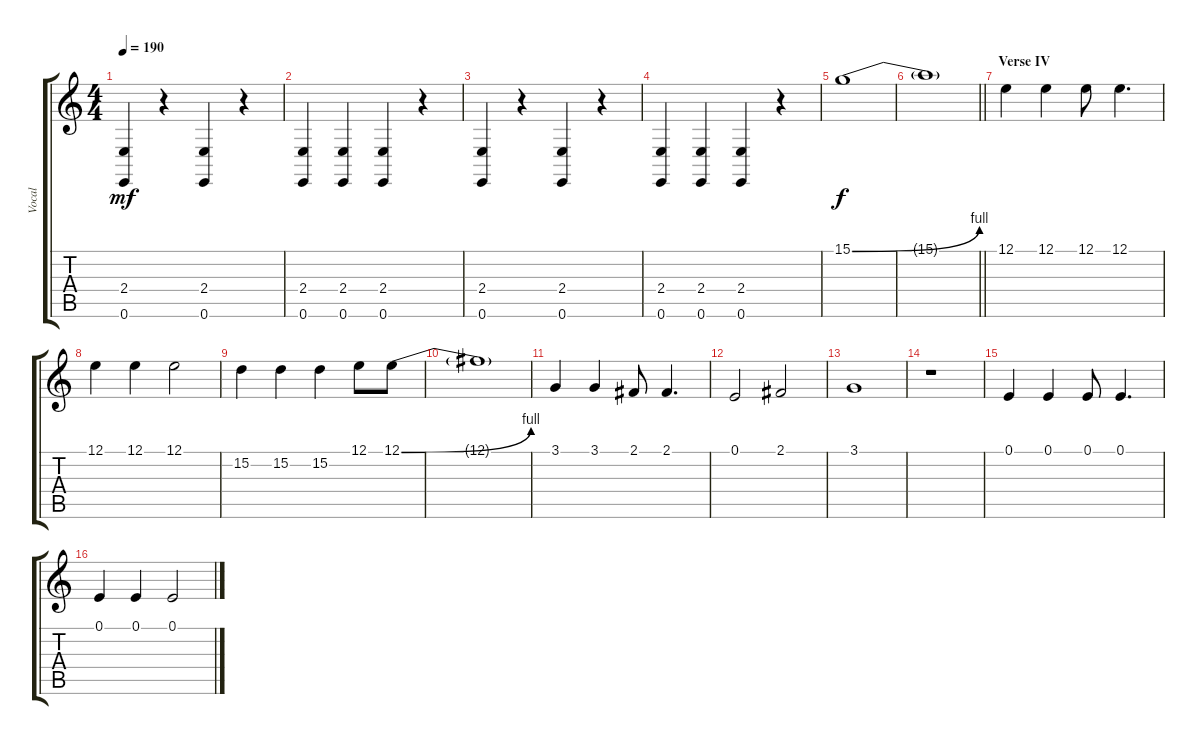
\track ("Vocal" "Vocal") {instrument tenorsax}
\staff {score tabs}
\tuning (E4 B3 G3 D3 A2 E2) {hide}
\ts (4 4)
\tempo 190
\clef g2
\ks c
(2.4 0.6).4{dy mf} r.4 (2.4 0.6).4 r.4 |
(2.4 0.6).4 (2.4 0.6).4 (2.4 0.6).4 r.4 |
(2.4 0.6).4 r.4 (2.4 0.6).4 r.4 |
(2.4 0.6).4 (2.4 0.6).4 (2.4 0.6).4 r.4 |
15.1{be (bend 0 0 60 4)}.1{dy f} |
\barLineRight lightlight
15.1{t}.1 |
\section ("" "Verse IV")
12.1.4 12.1.4 12.1.8 12.1.4{d} |
12.1.4 12.1.4 12.1.2 |
15.2.4 15.2.4 15.2.4 12.1.8 12.1{be (bend 0 0 60 4)}.8 |
12.1{t}.1 |
3.1.4 3.1.4 2.1.8 2.1.4{d} |
0.1.2 2.1.2 |
3.1.1 |
r.1 |
0.1.4 0.1.4 0.1.8 0.1.4{d} |
0.1.4 0.1.4 0.1.2
